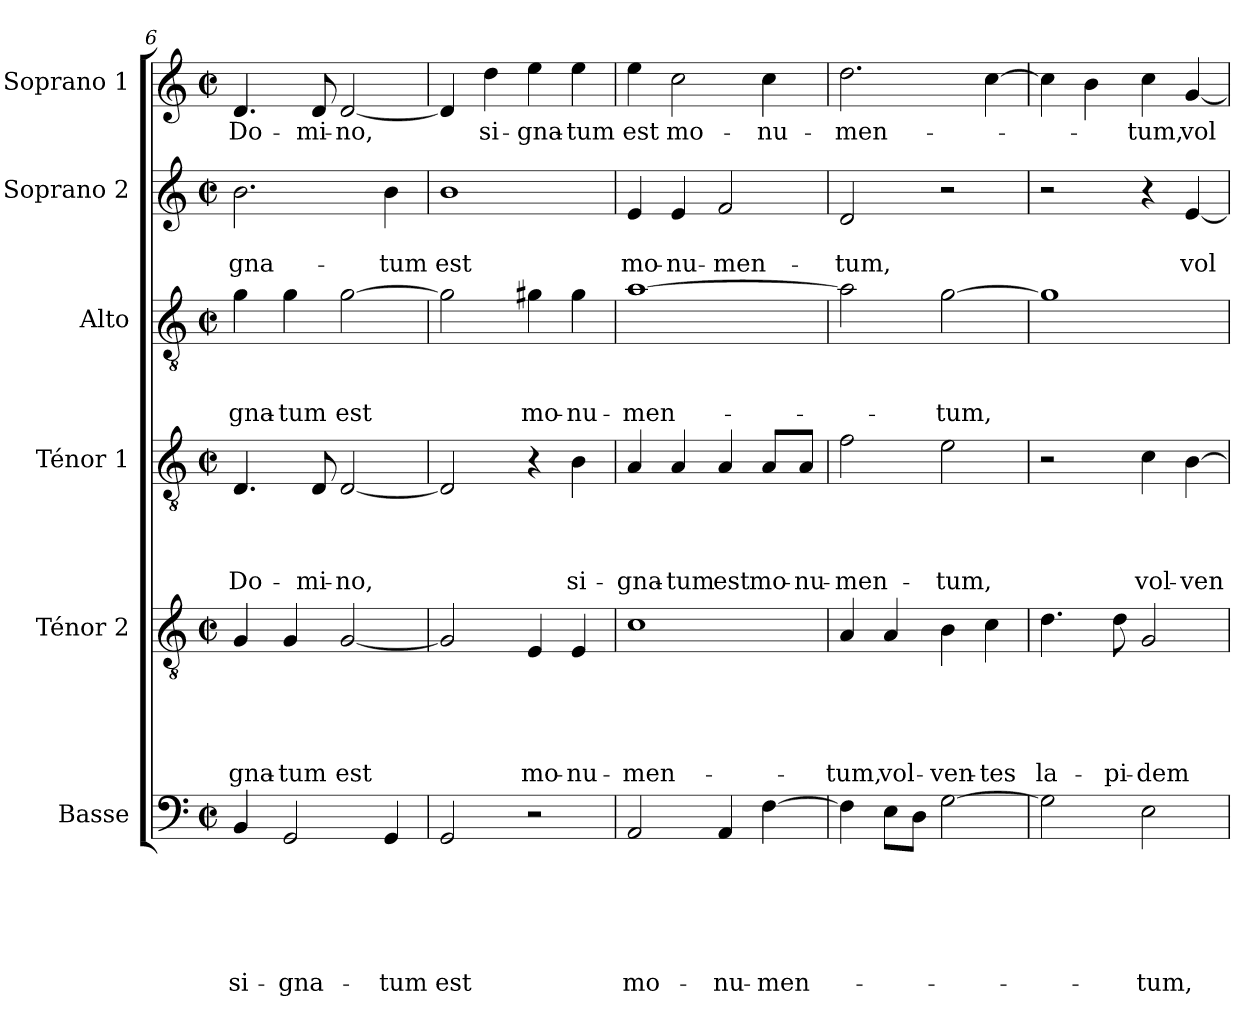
**kern	**text	**text	**text	**text	**text	**text	**kern	**text	**text	**text	**text	**text	**kern	**text	**text	**text	**text	**kern	**text	**text	**text	**kern	**text	**text	**kern	**text
*part6	*part6	*part6	*part6	*part6	*part6	*part6	*part5	*part5	*part5	*part5	*part5	*part5	*part4	*part4	*part4	*part4	*part4	*part3	*part3	*part3	*part3	*part2	*part2	*part2	*part1	*part1
*staff6	*staff6	*staff6	*staff6	*staff6	*staff6	*staff6	*staff5	*staff5	*staff5	*staff5	*staff5	*staff5	*staff4	*staff4	*staff4	*staff4	*staff4	*staff3	*staff3	*staff3	*staff3	*staff2	*staff2	*staff2	*staff1	*staff1
*I"Basse	*	*	*	*	*	*	*I"Ténor 2	*	*	*	*	*	*I"Ténor 1	*	*	*	*	*I"Alto	*	*	*	*I"Soprano 2	*	*	*I"Soprano 1	*
*I'B	*	*	*	*	*	*	*I'T2	*	*	*	*	*	*I'T1	*	*	*	*	*I'A	*	*	*	*I'S2	*	*	*I'S1	*
*clefF4	*	*	*	*	*	*	*clefGv2	*	*	*	*	*	*clefGv2	*	*	*	*	*clefGv2	*	*	*	*clefG2	*	*	*clefG2	*
*k[]	*	*	*	*	*	*	*k[]	*	*	*	*	*	*k[]	*	*	*	*	*k[]	*	*	*	*k[]	*	*	*k[]	*
*C:	*	*	*	*	*	*	*C:	*	*	*	*	*	*C:	*	*	*	*	*C:	*	*	*	*C:	*	*	*C:	*
*M2/2	*	*	*	*	*	*	*M2/2	*	*	*	*	*	*M2/2	*	*	*	*	*M2/2	*	*	*	*M2/2	*	*	*M2/2	*
*met(c|)	*	*	*	*	*	*	*met(c|)	*	*	*	*	*	*met(c|)	*	*	*	*	*met(c|)	*	*	*	*met(c|)	*	*	*met(c|)	*
=6	=6	=6	=6	=6	=6	=6	=6	=6	=6	=6	=6	=6	=6	=6	=6	=6	=6	=6	=6	=6	=6	=6	=6	=6	=6	=6
!	!	!	!	!	!	!LO:LY:b	!	!	!	!	!	!LO:LY:b	!	!	!	!	!LO:LY:b	!	!	!	!LO:LY:b	!	!	!LO:LY:b	!	!LO:LY:b
4BB/	.	.	.	.	.	si-	4G/	.	.	.	.	-gna-	4.D/	.	.	.	Do-	4g\	.	.	-gna-	2.b\	.	-gna-	4.d/	Do-
!	!	!	!	!	!	!LO:LY:b	!	!	!	!	!	!LO:LY:b	!	!	!	!	!	!	!	!	!LO:LY:b	!	!	!	!	!
2GG/	.	.	.	.	.	-gna-	4G/	.	.	.	.	-tum	.	.	.	.	.	4g\	.	.	-tum	.	.	.	.	.
!	!	!	!	!	!	!	!	!	!	!	!	!	!	!	!	!	!LO:LY:b	!	!	!	!	!	!	!	!	!LO:LY:b
.	.	.	.	.	.	.	.	.	.	.	.	.	8D/	.	.	.	-mi-	.	.	.	.	.	.	.	8d/	-mi-
!	!	!	!	!	!	!	!	!	!	!	!	!LO:LY:b	!	!	!	!	!LO:LY:b	!	!	!	!LO:LY:b	!	!	!	!	!LO:LY:b
.	.	.	.	.	.	.	[2G/	.	.	.	.	est	[2D/	.	.	.	-no,	[2g\	.	.	est	.	.	.	[2d/	-no,
!	!	!	!	!	!	!LO:LY:b	!	!	!	!	!	!	!	!	!	!	!	!	!	!	!	!	!	!LO:LY:b	!	!
4GG/	.	.	.	.	.	-tum	.	.	.	.	.	.	.	.	.	.	.	.	.	.	.	4b\	.	-tum	.	.
=7	=7	=7	=7	=7	=7	=7	=7	=7	=7	=7	=7	=7	=7	=7	=7	=7	=7	=7	=7	=7	=7	=7	=7	=7	=7	=7
!	!	!	!	!	!	!LO:LY:b	!	!	!	!	!	!	!	!	!	!	!	!	!	!	!	!	!	!LO:LY:b	!	!
2GG/	.	.	.	.	.	est	2G/]	.	.	.	.	.	2D/]	.	.	.	.	2g\]	.	.	.	1b	.	est	4d/]	.
!	!	!	!	!	!	!	!	!	!	!	!	!	!	!	!	!	!	!	!	!	!	!	!	!	!	!LO:LY:b
.	.	.	.	.	.	.	.	.	.	.	.	.	.	.	.	.	.	.	.	.	.	.	.	.	4dd\	si-
!	!	!	!	!	!	!	!	!	!	!	!	!LO:LY:b	!	!	!	!	!	!	!	!	!LO:LY:b	!	!	!	!	!LO:LY:b
2r	.	.	.	.	.	.	4E/	.	.	.	.	mo-	4r	.	.	.	.	4g#X\	.	.	mo-	.	.	.	4ee\	-gna-
!	!	!	!	!	!	!	!	!	!	!	!	!LO:LY:b	!	!	!	!	!LO:LY:b	!	!	!	!LO:LY:b	!	!	!	!	!LO:LY:b
.	.	.	.	.	.	.	4E/	.	.	.	.	-nu-	4B\	.	.	.	si-	4g#\	.	.	-nu-	.	.	.	4ee\	-tum
!!LO:LB:g=z
=8	=8	=8	=8	=8	=8	=8	=8	=8	=8	=8	=8	=8	=8	=8	=8	=8	=8	=8	=8	=8	=8	=8	=8	=8	=8	=8
!	!	!	!	!	!	!LO:LY:b	!	!	!	!	!	!LO:LY:b	!	!	!	!	!LO:LY:b	!	!	!	!LO:LY:b	!	!	!LO:LY:b	!	!LO:LY:b
2AA/	.	.	.	.	.	mo-	1c	.	.	.	.	-men-	4A/	.	.	.	-gna-	[1a	.	.	-men-	4e/	.	mo-	4ee\	est
!	!	!	!	!	!	!	!	!	!	!	!	!	!	!	!	!	!LO:LY:b	!	!	!	!	!	!	!LO:LY:b	!	!LO:LY:b
.	.	.	.	.	.	.	.	.	.	.	.	.	4A/	.	.	.	-tum	.	.	.	.	4e/	.	-nu-	2cc\	mo-
!	!	!	!	!	!	!LO:LY:b	!	!	!	!	!	!	!	!	!	!	!LO:LY:b	!	!	!	!	!	!	!LO:LY:b	!	!
4AA/	.	.	.	.	.	-nu-	.	.	.	.	.	.	4A/	.	.	.	est	.	.	.	.	2f/	.	-men-	.	.
!	!	!	!	!	!	!LO:LY:b	!	!	!	!	!	!	!	!	!	!	!LO:LY:b	!	!	!	!	!	!	!	!	!LO:LY:b
[4F\	.	.	.	.	.	-men-	.	.	.	.	.	.	8A/L	.	.	.	mo-	.	.	.	.	.	.	.	4cc\	-nu-
!	!	!	!	!	!	!	!	!	!	!	!	!	!	!	!	!	!LO:LY:b	!	!	!	!	!	!	!	!	!
.	.	.	.	.	.	.	.	.	.	.	.	.	8A/J	.	.	.	-nu-	.	.	.	.	.	.	.	.	.
=9	=9	=9	=9	=9	=9	=9	=9	=9	=9	=9	=9	=9	=9	=9	=9	=9	=9	=9	=9	=9	=9	=9	=9	=9	=9	=9
!	!	!	!	!	!	!	!	!	!	!	!	!LO:LY:b	!	!	!	!	!LO:LY:b	!	!	!	!	!	!	!LO:LY:b	!	!LO:LY:b
4F\]	.	.	.	.	.	.	4A/	.	.	.	.	-tum,	2f\	.	.	.	-men-	2a\]	.	.	.	2d/	.	-tum,	2.dd\	-men-
!	!	!	!	!	!	!	!	!	!	!	!	!LO:LY:b	!	!	!	!	!	!	!	!	!	!	!	!	!	!
8E\L	.	.	.	.	.	.	4A/	.	.	.	.	vol-	.	.	.	.	.	.	.	.	.	.	.	.	.	.
8D\J	.	.	.	.	.	.	.	.	.	.	.	.	.	.	.	.	.	.	.	.	.	.	.	.	.	.
!	!	!	!	!	!	!	!	!	!	!	!	!LO:LY:b	!	!	!	!	!LO:LY:b	!	!	!	!LO:LY:b	!	!	!	!	!
[2G\	.	.	.	.	.	.	4B\	.	.	.	.	-ven-	2e\	.	.	.	-tum,	[2g\	.	.	-tum,	2r	.	.	.	.
!	!	!	!	!	!	!	!	!	!	!	!	!LO:LY:b	!	!	!	!	!	!	!	!	!	!	!	!	!	!
.	.	.	.	.	.	.	4c\	.	.	.	.	-tes	.	.	.	.	.	.	.	.	.	.	.	.	[4cc\	.
=10	=10	=10	=10	=10	=10	=10	=10	=10	=10	=10	=10	=10	=10	=10	=10	=10	=10	=10	=10	=10	=10	=10	=10	=10	=10	=10
!	!	!	!	!	!	!	!	!	!	!	!	!LO:LY:b	!	!	!	!	!	!	!	!	!	!	!	!	!	!
2G\]	.	.	.	.	.	.	4.d\	.	.	.	.	la-	2r	.	.	.	.	1g]	.	.	.	2r	.	.	4cc\]	.
.	.	.	.	.	.	.	.	.	.	.	.	.	.	.	.	.	.	.	.	.	.	.	.	.	4b\	.
!	!	!	!	!	!	!	!	!	!	!	!	!LO:LY:b	!	!	!	!	!	!	!	!	!	!	!	!	!	!
.	.	.	.	.	.	.	8d\	.	.	.	.	-pi-	.	.	.	.	.	.	.	.	.	.	.	.	.	.
!	!	!	!	!	!	!LO:LY:b	!	!	!	!	!	!LO:LY:b	!	!	!	!	!LO:LY:b	!	!	!	!	!	!	!	!	!LO:LY:b
2E\	.	.	.	.	.	-tum,	2G/	.	.	.	.	-dem	4c\	.	.	.	vol-	.	.	.	.	4r	.	.	4cc\	-tum,
!	!	!	!	!	!	!	!	!	!	!	!	!	!	!	!	!	!LO:LY:b	!	!	!	!	!	!	!LO:LY:b	!	!LO:LY:b
.	.	.	.	.	.	.	.	.	.	.	.	.	[4B\	.	.	.	-ven-	.	.	.	.	[4e/	.	vol-	[4g/	vol-
=	=	=	=	=	=	=	=	=	=	=	=	=	=	=	=	=	=	=	=	=	=	=	=	=	=	=
*-	*-	*-	*-	*-	*-	*-	*-	*-	*-	*-	*-	*-	*-	*-	*-	*-	*-	*-	*-	*-	*-	*-	*-	*-	*-	*-
